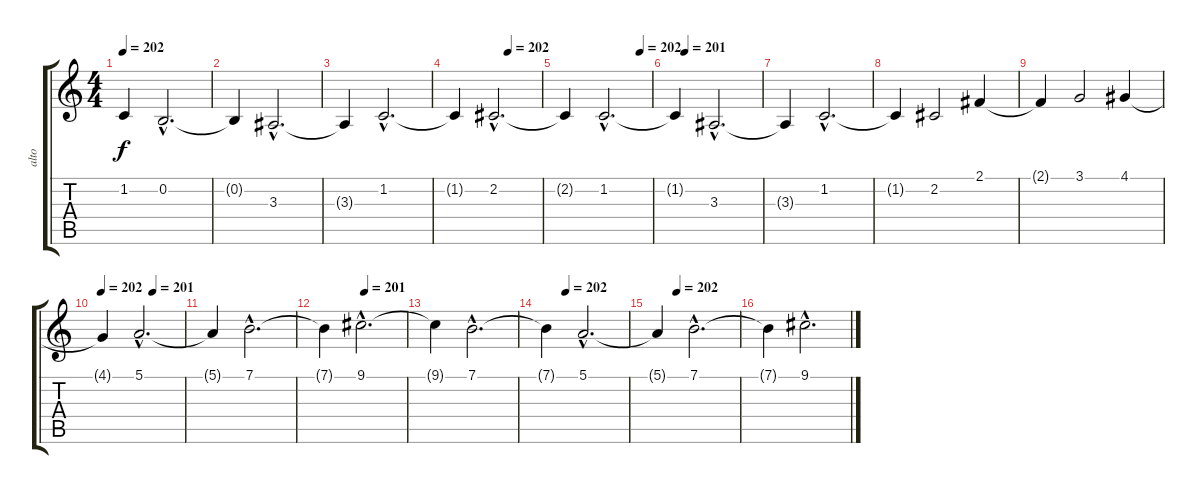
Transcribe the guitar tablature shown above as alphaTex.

\track ("alto" "alto") {instrument stringensemble1}
\staff {score tabs}
\tuning (E4 B3 G3 D3 A2 E2) {hide}
\ts (4 4)
\tempo 202
\clef g2
\ks c
1.2{t}.4{dy f} 0.2{hac}.2{d} |
0.2{t}.4 3.3{hac}.2{d} |
3.3{t}.4 1.2{hac}.2{d} |
\tempo (202 0.625)
1.2{t}.4 2.2{hac}.2{d} |
\tempo (202 0.875)
2.2{t}.4 1.2{hac}.2{d} |
\tempo (201 0.125)
1.2{t}.4 3.3{hac}.2{d} |
3.3{t}.4 1.2{hac}.2{d} |
1.2{t}.4 2.2.2 2.1.4 |
2.1{t}.4 3.1.2 4.1.4 |
\tempo 202
\tempo (201 0.625)
4.1{t}.4 5.1{hac}.2{d} |
5.1{t}.4 7.1{hac}.2{d} |
\tempo (201 0.5)
7.1{t}.4 9.1{hac}.2{d} |
9.1{t}.4 7.1{hac}.2{d} |
\tempo (202 0.25)
7.1{t}.4 5.1{hac}.2{d} |
\tempo (202 0.25)
5.1{t}.4 7.1{hac}.2{d} |
7.1{t}.4 9.1{hac}.2{d}
